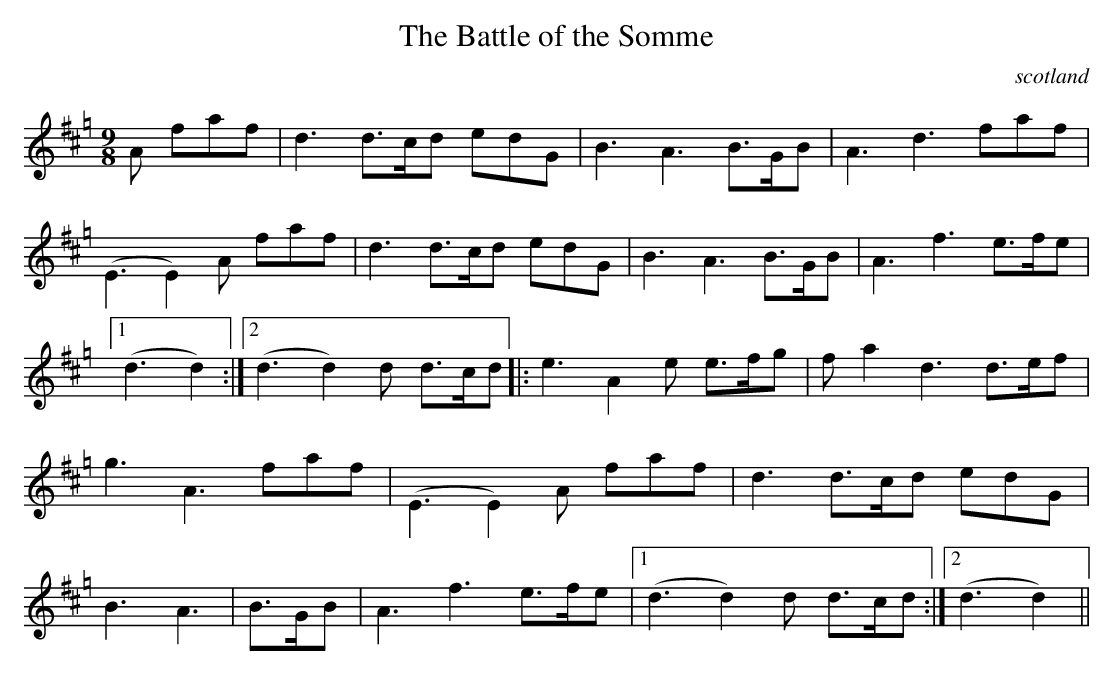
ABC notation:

X:1
T:Battle of the Somme, The
O:scotland
M:9/8
K:Hp
A faf|d3 d>cd edG|B3 A3 B>GB|\
A3 d3 faf|(E3 E2)A faf|\
d3 d>cd edG|B3 A3 B>GB|A3 f3 e>fe\
|1 (d3 d2) :|2 (d3 d2)d d>cd|:\
e3 A2e e>fg|fa2 d3 d>ef|\
g3 A3 faf|(E3 E2)A faf|\
d3 d>cd edG|B3 A3|B>GB|A3 f3 e>fe\
|1 (d3 d2)d d>cd :|2 (d3 d2)||
